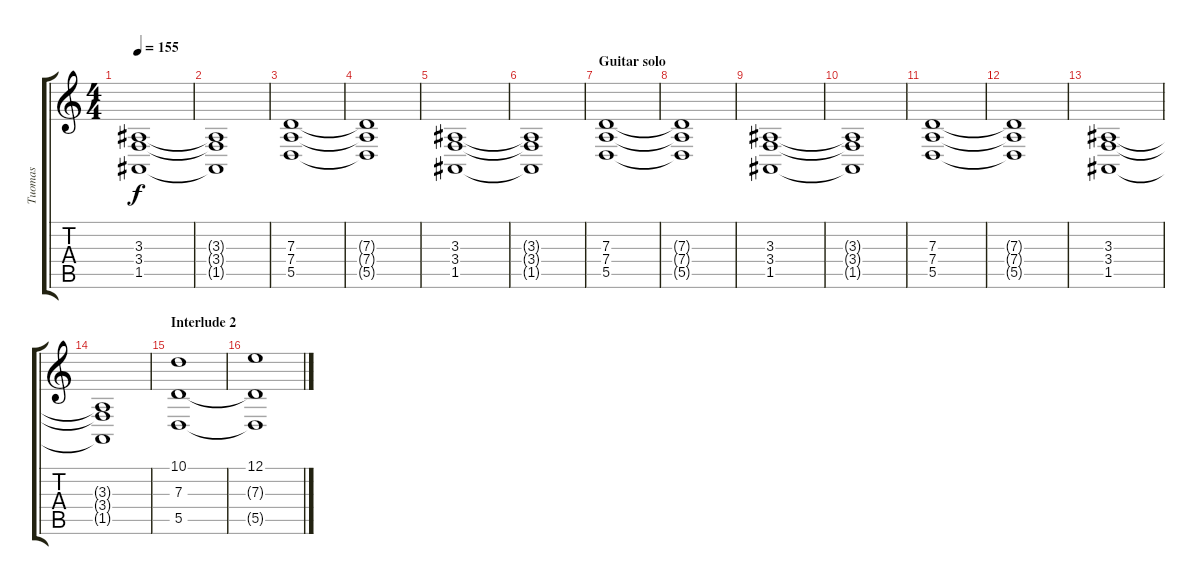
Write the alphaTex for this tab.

\track ("Tuomas" "Tuomas") {instrument stringensemble1}
\staff {score tabs}
\tuning (E4 B3 G3 D3 A2 E2) {hide}
\ts (4 4)
\tempo 155
\clef g2
\ks c
(3.3 3.4 1.5).1{dy f} |
(3.3{t} 3.4{t} 1.5{t}).1 |
(7.3 7.4 5.5).1 |
(7.3{t} 7.4{t} 5.5{t}).1 |
(3.3 3.4 1.5).1 |
(3.3{t} 3.4{t} 1.5{t}).1 |
\section ("" "Guitar solo")
(7.3 7.4 5.5).1 |
(7.3{t} 7.4{t} 5.5{t}).1 |
(3.3 3.4 1.5).1 |
(3.3{t} 3.4{t} 1.5{t}).1 |
(7.3 7.4 5.5).1 |
(7.3{t} 7.4{t} 5.5{t}).1 |
(3.3 3.4 1.5).1 |
(3.3{t} 3.4{t} 1.5{t}).1 |
\section ("" "Interlude 2")
(10.1 7.3 5.5).1 |
(12.1 7.3{t} 5.5{t}).1
